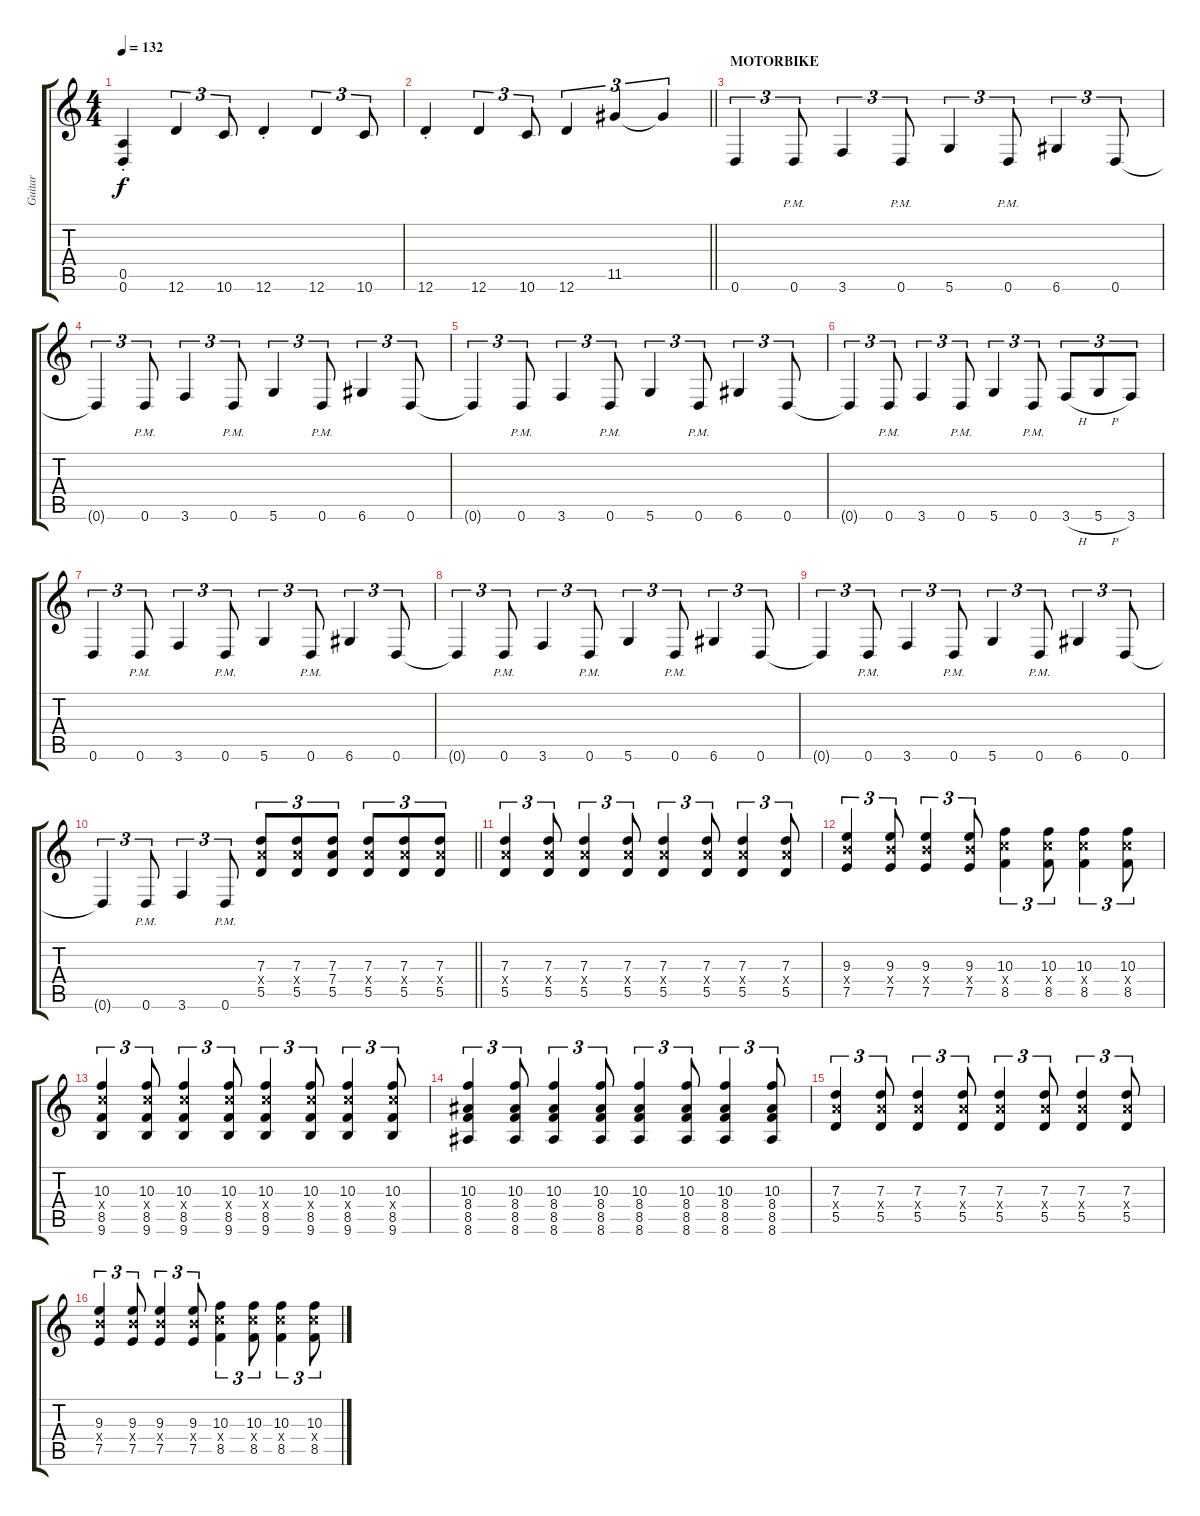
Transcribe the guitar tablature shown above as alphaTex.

\track ("Guitar" "Guitar") {instrument distortionguitar}
\staff {score tabs}
\tuning (E4 B3 G3 D3 A2 D2) {hide}
\ts (4 4)
\tempo 132
\clef g2
\ks c
(0.5{st} 0.6{st}).4{dy f} 12.6.4{tu (3 2)} 10.6.8{tu (3 2)} 12.6{st}.4 12.6.4{tu (3 2)} 10.6.8{tu (3 2)} |
\barLineRight lightlight
12.6{st}.4 12.6.4{tu (3 2)} 10.6.8{tu (3 2)} 12.6.4{tu (3 2)} 11.5.4{tu (3 2)} 11.5{t}.4{tu (3 2)} |
\section ("" "MOTORBIKE")
0.6.4{tu (3 2)} 0.6{pm}.8{tu (3 2)} 3.6.4{tu (3 2)} 0.6{pm}.8{tu (3 2)} 5.6.4{tu (3 2)} 0.6{pm}.8{tu (3 2)} 6.6.4{tu (3 2)} 0.6.8{tu (3 2)} |
0.6{t}.4{tu (3 2)} 0.6{pm}.8{tu (3 2)} 3.6.4{tu (3 2)} 0.6{pm}.8{tu (3 2)} 5.6.4{tu (3 2)} 0.6{pm}.8{tu (3 2)} 6.6.4{tu (3 2)} 0.6.8{tu (3 2)} |
0.6{t}.4{tu (3 2)} 0.6{pm}.8{tu (3 2)} 3.6.4{tu (3 2)} 0.6{pm}.8{tu (3 2)} 5.6.4{tu (3 2)} 0.6{pm}.8{tu (3 2)} 6.6.4{tu (3 2)} 0.6.8{tu (3 2)} |
0.6{t}.4{tu (3 2)} 0.6{pm}.8{tu (3 2)} 3.6.4{tu (3 2)} 0.6{pm}.8{tu (3 2)} 5.6.4{tu (3 2)} 0.6{pm}.8{tu (3 2)} 3.6{h}.8{tu (3 2)} 5.6{h}.8{tu (3 2)} 3.6.8{tu (3 2)} |
0.6.4{tu (3 2)} 0.6{pm}.8{tu (3 2)} 3.6.4{tu (3 2)} 0.6{pm}.8{tu (3 2)} 5.6.4{tu (3 2)} 0.6{pm}.8{tu (3 2)} 6.6.4{tu (3 2)} 0.6.8{tu (3 2)} |
0.6{t}.4{tu (3 2)} 0.6{pm}.8{tu (3 2)} 3.6.4{tu (3 2)} 0.6{pm}.8{tu (3 2)} 5.6.4{tu (3 2)} 0.6{pm}.8{tu (3 2)} 6.6.4{tu (3 2)} 0.6.8{tu (3 2)} |
0.6{t}.4{tu (3 2)} 0.6{pm}.8{tu (3 2)} 3.6.4{tu (3 2)} 0.6{pm}.8{tu (3 2)} 5.6.4{tu (3 2)} 0.6{pm}.8{tu (3 2)} 6.6.4{tu (3 2)} 0.6.8{tu (3 2)} |
\barLineRight lightlight
0.6{t}.4{tu (3 2)} 0.6{pm}.8{tu (3 2)} 3.6.4{tu (3 2)} 0.6{pm}.8{tu (3 2)} (7.3 7.4{x} 5.5).8{tu (3 2)} (7.3 7.4{x} 5.5).8{tu (3 2)} (7.3 7.4 5.5).8{tu (3 2)} (7.3 7.4{x} 5.5).8{tu (3 2)} (7.3 7.4{x} 5.5).8{tu (3 2)} (7.3 7.4{x} 5.5).8{tu (3 2)} |
(7.3 7.4{x} 5.5).4{tu (3 2)} (7.3 7.4{x} 5.5).8{tu (3 2)} (7.3 7.4{x} 5.5).4{tu (3 2)} (7.3 7.4{x} 5.5).8{tu (3 2)} (7.3 7.4{x} 5.5).4{tu (3 2)} (7.3 7.4{x} 5.5).8{tu (3 2)} (7.3 7.4{x} 5.5).4{tu (3 2)} (7.3 7.4{x} 5.5).8{tu (3 2)} |
(9.3 9.4{x} 7.5).4{tu (3 2)} (9.3 9.4{x} 7.5).8{tu (3 2)} (9.3 9.4{x} 7.5).4{tu (3 2)} (9.3 9.4{x} 7.5).8{tu (3 2)} (10.3 10.4{x} 8.5).4{tu (3 2)} (10.3 10.4{x} 8.5).8{tu (3 2)} (10.3 10.4{x} 8.5).4{tu (3 2)} (10.3 10.4{x} 8.5).8{tu (3 2)} |
(10.3 10.4{x} 8.5 9.6).4{tu (3 2)} (10.3 10.4{x} 8.5 9.6).8{tu (3 2)} (10.3 10.4{x} 8.5 9.6).4{tu (3 2)} (10.3 10.4{x} 8.5 9.6).8{tu (3 2)} (10.3 10.4{x} 8.5 9.6).4{tu (3 2)} (10.3 10.4{x} 8.5 9.6).8{tu (3 2)} (10.3 10.4{x} 8.5 9.6).4{tu (3 2)} (10.3 10.4{x} 8.5 9.6).8{tu (3 2)} |
(10.3 8.4 8.5 8.6).4{tu (3 2)} (10.3 8.4 8.5 8.6).8{tu (3 2)} (10.3 8.4 8.5 8.6).4{tu (3 2)} (10.3 8.4 8.5 8.6).8{tu (3 2)} (10.3 8.4 8.5 8.6).4{tu (3 2)} (10.3 8.4 8.5 8.6).8{tu (3 2)} (10.3 8.4 8.5 8.6).4{tu (3 2)} (10.3 8.4 8.5 8.6).8{tu (3 2)} |
(7.3 7.4{x} 5.5).4{tu (3 2)} (7.3 7.4{x} 5.5).8{tu (3 2)} (7.3 7.4{x} 5.5).4{tu (3 2)} (7.3 7.4{x} 5.5).8{tu (3 2)} (7.3 7.4{x} 5.5).4{tu (3 2)} (7.3 7.4{x} 5.5).8{tu (3 2)} (7.3 7.4{x} 5.5).4{tu (3 2)} (7.3 7.4{x} 5.5).8{tu (3 2)} |
(9.3 9.4{x} 7.5).4{tu (3 2)} (9.3 9.4{x} 7.5).8{tu (3 2)} (9.3 9.4{x} 7.5).4{tu (3 2)} (9.3 9.4{x} 7.5).8{tu (3 2)} (10.3 10.4{x} 8.5).4{tu (3 2)} (10.3 10.4{x} 8.5).8{tu (3 2)} (10.3 10.4{x} 8.5).4{tu (3 2)} (10.3 10.4{x} 8.5).8{tu (3 2)}
